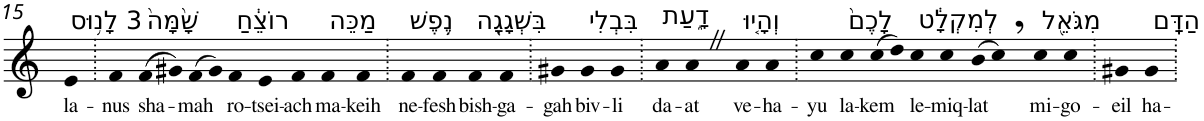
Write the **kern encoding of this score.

**kern	**text
*part1	*part1
*staff1	*staff1
*I"Piano	*
*I'Pno	*
!!LO:PB:g=z
*clefG2	*
*k[]	*
=15	=15
!LO:TX:a:t=3 לָנ֥וּס	!
!	!LO:LY:b
4e	la-
=16.	=16.
!	!LO:LY:b
4f	-nus
!LO:TX:a:t=שָׁ֙מָּה֙	!
!	!LO:LY:b
(>8f	sha-
8g#X)	.
!	!LO:LY:b
(>8f	-mah
8g#)	.
!LO:TX:a:t=רוֹצֵ֔חַ	!
!	!LO:LY:b
4f	ro-
!	!LO:LY:b
4e	-tsei-
!	!LO:LY:b
4f	-ach
!LO:TX:a:t=מַכֵּה	!
!	!LO:LY:b
4f	ma-
!	!LO:LY:b
4f	-keih
=17.	=17.
!LO:TX:a:t=נֶ֥פֶשׁ	!
!	!LO:LY:b
4f	ne-
!	!LO:LY:b
4f	-fesh
!LO:TX:a:t=בִּשְׁגָגָ֖ה	!
!	!LO:LY:b
4f	bish-
!	!LO:LY:b
4f	-ga-
=18.	=18.
!	!LO:LY:b
4g#X	-gah
!LO:TX:a:t=בִּבְלִי	!
!	!LO:LY:b
4g#	biv-
!	!LO:LY:b
4g#	-li
=19.	=19.
!LO:TX:a:t=דָ֑עַת	!
!	!LO:LY:b
4a	da-
!	!LO:LY:b
4aZ	-at
!LO:TX:a:t=וְהָי֤וּ	!
!	!LO:LY:b
4a	ve-
!	!LO:LY:b
4a	-ha-
=20.	=20.
!	!LO:LY:b
4cc	-yu
!LO:TX:a:t=לָכֶם֙	!
!	!LO:LY:b
4cc	la-
!	!LO:LY:b
(>8cc	-kem
8dd)	.
!LO:TX:a:t=לְמִקְלָ֔ט	!
!	!LO:LY:b
4cc	le-
!	!LO:LY:b
4cc	-miq-
!	!LO:LY:b
(>8b	-lat
8cc,)	.
!LO:TX:a:t=מִגֹּאֵ֖ל	!
!	!LO:LY:b
4cc	mi-
!	!LO:LY:b
4cc	-go-
=21.	=21.
!	!LO:LY:b
4g#X	-eil
!LO:TX:a:t=הַדָּֽם	!
!	!LO:LY:b
4g#	ha-
=.	=.
*-	*-
